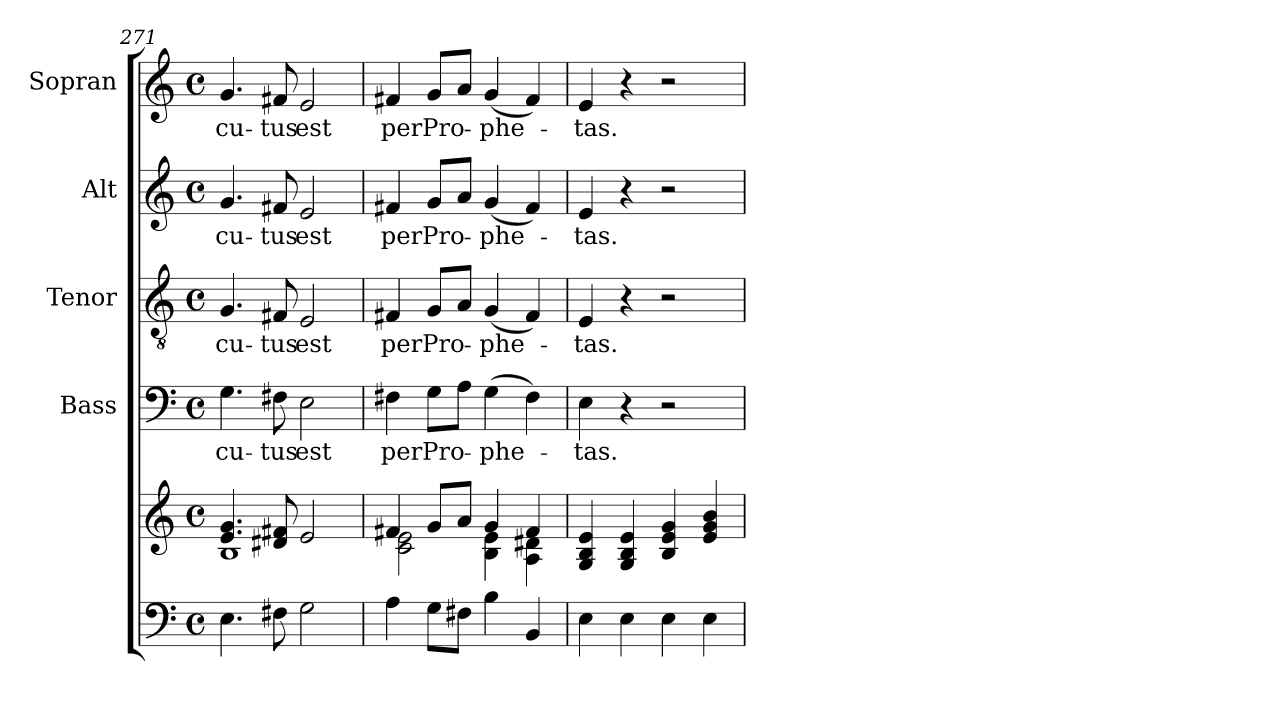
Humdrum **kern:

**kern	**kern	**kern	**text	**kern	**text	**kern	**text	**kern	**text
*part5	*part5	*part4	*part4	*part3	*part3	*part2	*part2	*part1	*part1
*staff6	*staff5	*staff4	*staff4	*staff3	*staff3	*staff2	*staff2	*staff1	*staff1
*	*	*I"Bass	*	*I"Tenor	*	*I"Alt	*	*I"Sopran	*
*	*	*I'B.	*	*I'T.	*	*I'A.	*	*I'S.	*
!!LO:LB:g=z
*clefF4	*clefG2	*clefF4	*	*clefGv2	*	*clefG2	*	*clefG2	*
*k[]	*k[]	*k[]	*	*k[]	*	*k[]	*	*k[]	*
*C:	*C:	*C:	*	*C:	*	*C:	*	*C:	*
*M4/4	*M4/4	*M4/4	*	*M4/4	*	*M4/4	*	*M4/4	*
*met(c)	*met(c)	*met(c)	*	*met(c)	*	*met(c)	*	*met(c)	*
=271	=271	=271	=271	=271	=271	=271	=271	=271	=271
*	*^	*	*	*	*	*	*	*	*
!	!	!	!	!LO:LY:b	!	!LO:LY:b	!	!LO:LY:b	!	!LO:LY:b
4.E\	4.e/ 4.g/	1B	4.G\	-cu-	4.G/	-cu-	4.g/	-cu-	4.g/	-cu-
!	!	!	!	!LO:LY:b	!	!LO:LY:b	!	!LO:LY:b	!	!LO:LY:b
8F#X\	8d#X/ 8f#X/	.	8F#X\	-tus	8F#X/	-tus	8f#X/	-tus	8f#X/	-tus
!	!	!	!	!LO:LY:b	!	!LO:LY:b	!	!LO:LY:b	!	!LO:LY:b
2G\	2e/	.	2E\	est	2E/	est	2e/	est	2e/	est
=272	=272	=272	=272	=272	=272	=272	=272	=272	=272	=272
!	!	!	!	!LO:LY:b	!	!LO:LY:b	!	!LO:LY:b	!	!LO:LY:b
4A\	4f#X/	2c\ 2e\	4F#X\	per	4F#X/	per	4f#X/	per	4f#X/	per
!	!	!	!	!LO:LY:b	!	!LO:LY:b	!	!LO:LY:b	!	!LO:LY:b
8G\L	8g/L	.	8G\L	Pro-	8G/L	Pro-	8g/L	Pro-	8g/L	Pro-
8F#X\J	8a/J	.	8A\J	.	8A/J	.	8a/J	.	8a/J	.
!	!	!	!	!LO:LY:b	!	!LO:LY:b	!	!LO:LY:b	!	!LO:LY:b
4B\	4g/	4B\ 4e\	(>4G\	-phe-	(<4G/	-phe-	(<4g/	-phe-	(<4g/	-phe-
4BB/	4f#/	4A\ 4d#X\	4F#\)	.	4F#/)	.	4f#/)	.	4f#/)	.
=273	=273	=273	=273	=273	=273	=273	=273	=273	=273	=273
!	!	!	!	!LO:LY:b	!	!LO:LY:b	!	!LO:LY:b	!	!LO:LY:b
*	*v	*v	*	*	*	*	*	*	*	*
4E\	4G/ 4B/ 4e/	4E\	-tas.	4E/	-tas.	4e/	-tas.	4e/	-tas.
4E\	4G/ 4B/ 4e/	4r	.	4r	.	4r	.	4r	.
4E\	4B/ 4e/ 4g/	2r	.	2r	.	2r	.	2r	.
4E\	4e/ 4g/ 4b/	.	.	.	.	.	.	.	.
=	=	=	=	=	=	=	=	=	=
*-	*-	*-	*-	*-	*-	*-	*-	*-	*-
